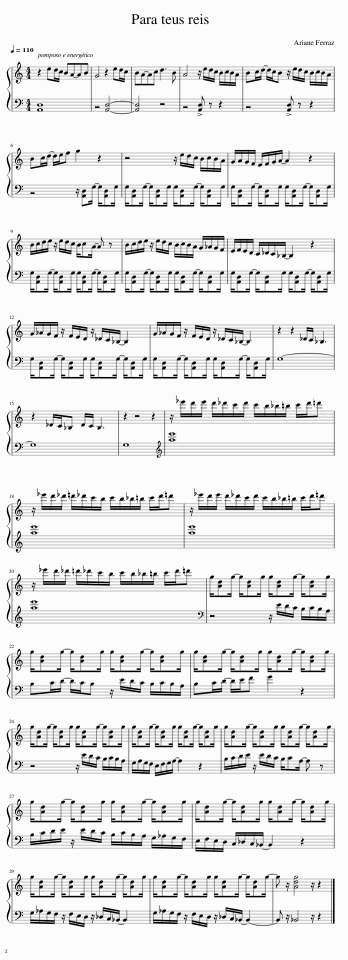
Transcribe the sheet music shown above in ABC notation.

X:1
%%score { 1 | 2 }
L:1/8
Q:1/4=110
M:4/4
I:linebreak $
K:C
V:1 treble
V:2 bass
V:1
 z2 ed/c/ BA-AB | G4 z2 ed/c/ | BA-Ac d3 B | A4 z/ e/d/c/ B/c/B/A/ | Bc/d/- d/c/B z/ e/d/c/ B/c/B/A/ |$ %5
 Bc/d/- d/e/f g2 z2 | z4 z/ e/d/c/ B/c/B/A/ | G/A/G/F/ E/F/G/A/- A2 z2 |$ B/c/d/e/ z/ e/d/c/ B/cA/- A z | B/c/d/e/ z/ e/d/c/ B/c/B/A/ G/_A/G/F/ | %10
 E/F/E/D/ C/_D/C/_B,/- B,2 z2 |$ G/_A/G/F/ z/ F/E/D/ z/ _D/C/_B,/- B,2 | G/_A/G/F/ z/ F/E/D/ z/ _D/C/_B,/- B,2 | z2 z2 _D/C/ _B,3 |$ z2 _D/C/_B, D/C/ B,3 | %15
 z2 z4 z2 | z/ _e'/d'/e'/ d'/_d'/c'/d'/ c'/b/_b/=b/ c'/d'/=d' |$ z/ _e'/d'/_d'/ =d'/_d'/c'/b/ c'/b/_b/=b/ c'/d'/=d' | z/ _e'/d'/e'/ d'/_d'/c'/d'/ c'/b/_b/=b/ c'/d'/=d' |$ z/ _e'/d'/_d'/ =d'/_d'/c'/b/ c'/b/_b/=b/ c'/d'/=d' | %20
 g/[Ad]g/- g/[Ad]g/ g/[Ad]g/- g/[Ad]g/ |$ g/[Ad]g/- g/[Ad]g/ g/[Ad]g/- g/[Ad]g/ | g/[Ad]g/- g/[Ad]g/ g/[Ad]g/- g/[Ad]g/ |$ g/[Ad]g/- g/[Ad]g/ g/[Ad]g/- g/[Ad]g/ | g/[Ad]g/- g/[Ad]g/ g/[Ad]g/- g/[Ad]g/ | %25
 g/[Ad]g/- g/[Ad]g/ g/[Ad]g/- g/[Ad]g/ |$ g/[Ad]g/- g/[Ad]g/ g/[Ad]g/- g/[Ad]g/ | g/[Ad]g/- g/[Ad]g/ g/[Ad]g/- g/[Ad]g/ |$ g/[Ad]g/- g/[Ad]g/ g/[Ad]g/- g/[Ad]g/ | g/[Ad]g/- g/[Ad]g/ g/[Ad]g/- g/[Ad]g/- | %30
 g z/ [Adg]4 z/ z2 |] %31
V:2
 [A,,D,]8 | z4 [A,,D,]4- | [A,,D,]4 z4 | z4 !>![A,,D,] z z2 | z4 !>![A,,D,] z z2 |$ %5
 z4 z/ [A,,D,]G,/- G,/[A,,D,]G,/ | G,/[A,,D,]G,/- G,/[A,,D,]G,/ G,/[A,,D,]G,/- G,/[A,,D,]G,/ | G,/[A,,D,]G,/- G,/[A,,D,]G,/ G,/[A,,D,]G,/- G,/[A,,D,]G,/ |$ G,/[A,,D,]G,/- G,/[A,,D,]G,/ G,/[A,,D,]G,/- G,/[A,,D,]G,/ | G,/[A,,D,]G,/- G,/[A,,D,]G,/ G,/[A,,D,]G,/- G,/[A,,D,]G,/ | %10
 G,/[A,,D,]G,/- G,/[A,,D,]G,/ G,/[A,,D,]G,/- G,/[A,,D,]G,/ |$ G,/[A,,D,]G,/- G,/[A,,D,]G,/ G,/[A,,D,]G,/- G,/[A,,D,]G,/ | G,/[A,,D,]G,/- G,/[A,,D,]G,/ G,/[A,,D,]G,/- G,/[A,,D,]G,/ | G,8- |$ G,8 | %15
 G,8 |[K:treble] [ae']8 |$ [ae']8 | [ae']8 |$ [ae']8 | %20
[K:bass] z4 z/ E/D/C/ B,/C/B,/A,/ |$ B,C/D/- D/C/B, z/ E/D/C/ B,/C/B,/A,/ | B,C/D/- D/E/F G2 z2 |$ z4 z/ E/D/C/ B,/C/B,/A,/ | G,/A,/G,/F,/ E,/F,/G,/A,/- A,2 z2 | %25
 B,/C/D/E/ z/ E/D/C/ B,/CA,/- A, z |$ B,/C/D/E/ z/ E/D/C/ B,/C/B,/A,/ G,/_A,/G,/F,/ | E,/F,/E,/D,/ C,/_D,/C,/_B,,/- B,,2 z2 |$ G,/_A,/G,/F,/ z/ F,/E,/D,/ z/ _D,/C,/_B,,/- B,,2 | G,/_A,/G,/F,/ z/ F,/E,/D,/ z/ _D,/C,/_B,,/- B,,2- | %30
 B,, z/ _B,,4 z/ z2 |] %31
